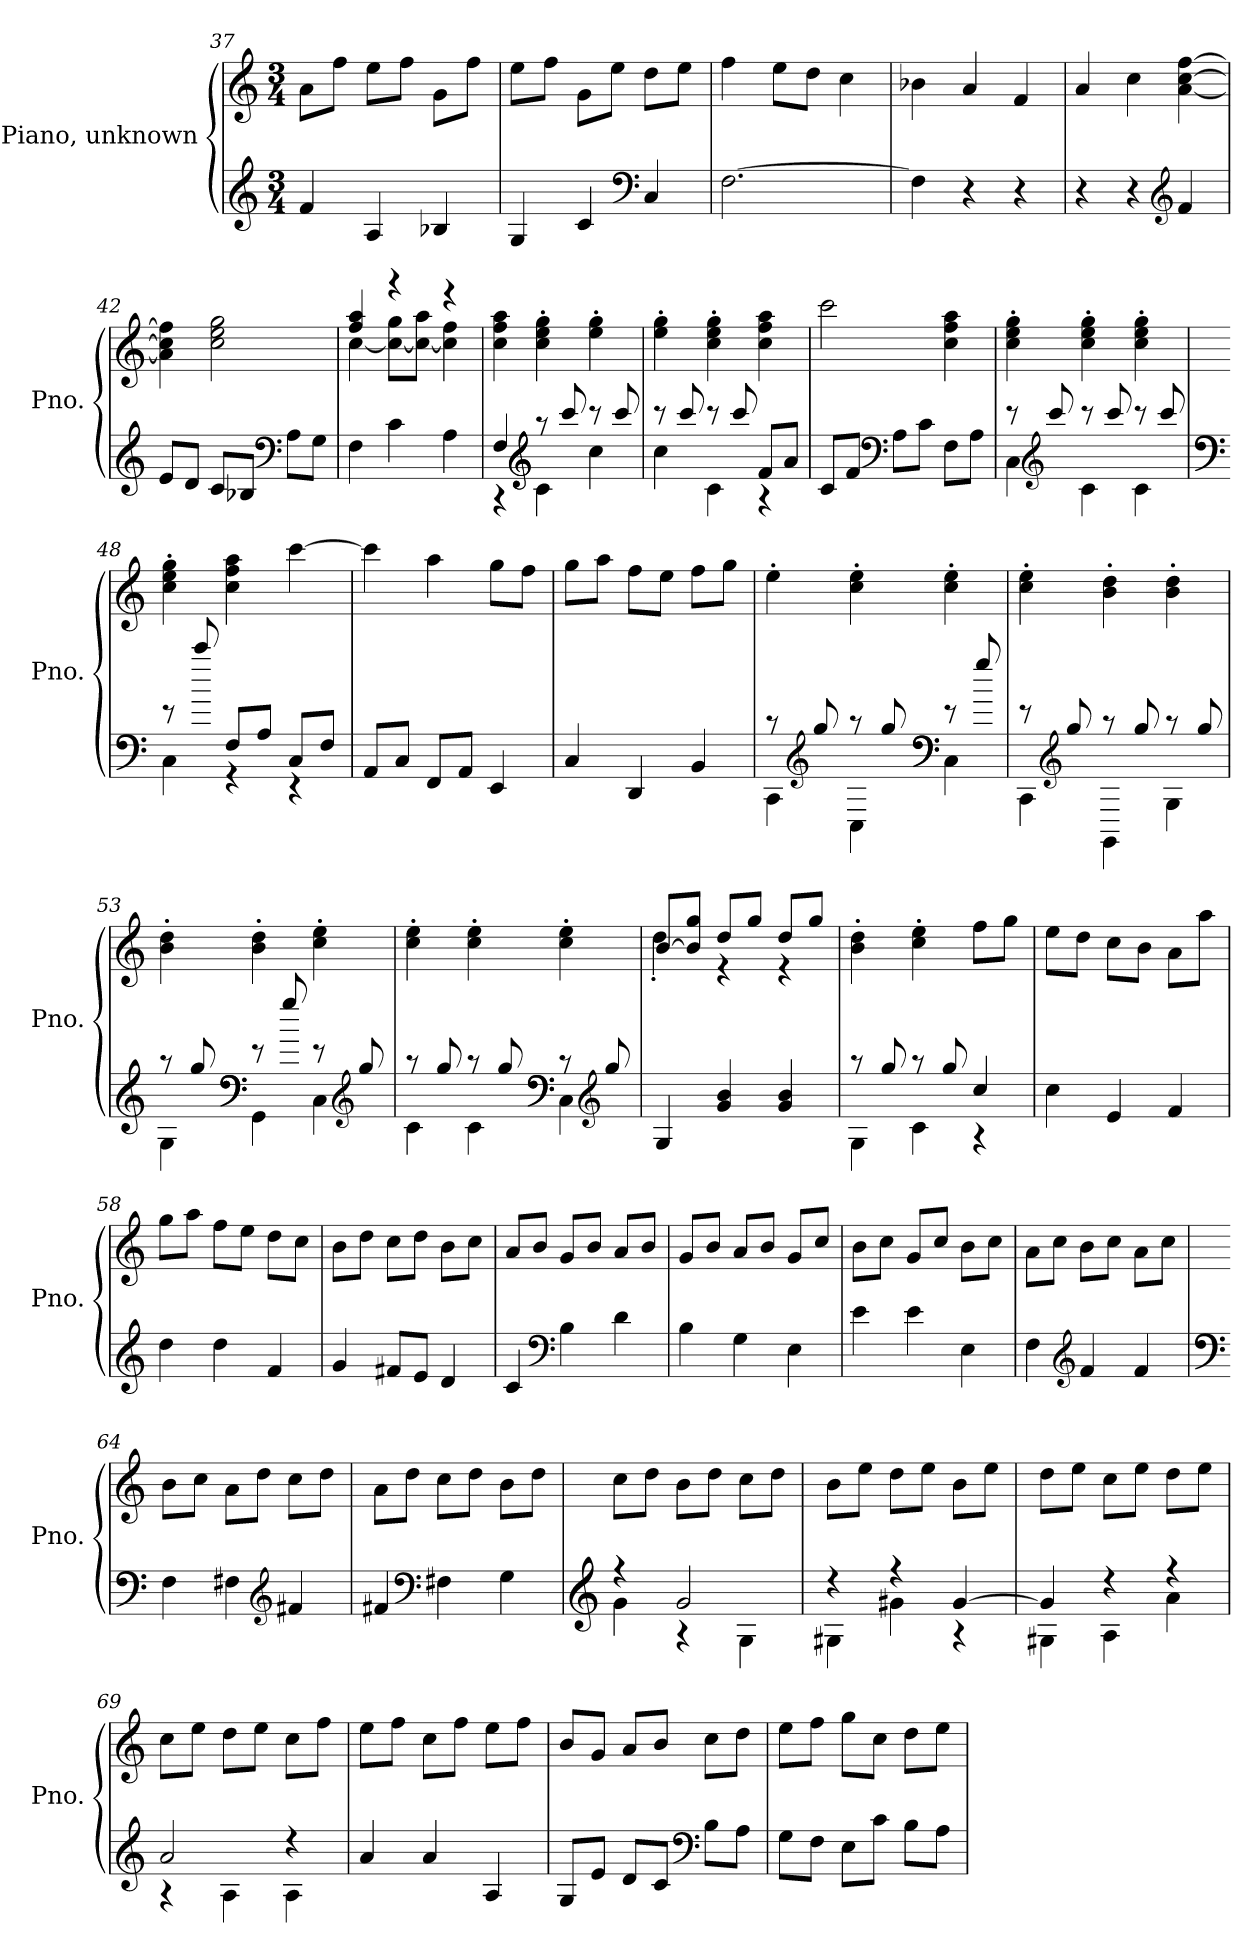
**kern	**kern
*part1	*part1
*staff2	*staff1
*I"Piano, unknown	*
*I'Pno.	*
*clefG2	*clefG2
*k[]	*k[]
*M3/4	*M3/4
=37	=37
4f/	8a\L
.	8ff\J
4A/	8ee\L
.	8ff\J
4B-X/	8g\L
.	8ff\J
=38	=38
4G/	8ee\L
.	8ff\J
4c/	8g\L
.	8ee\J
*clefF4	*
4C/	8dd\L
.	8ee\J
=39	=39
[2.F\	4ff\
.	8ee\L
.	8dd\J
.	4cc\
=40	=40
4F\]	4b-X\
4r	4a/
4r	4f/
!!LO:LB:g=z
=41	=41
4r	4a/
4r	4cc\
*clefG2	*
4f/	[4a\ [4cc\ [4ff\
=42	=42
8e/L	4a\] 4cc\] 4ff\]
8d/J	.
8c/L	2cc\ 2ee\ 2gg\
8B-X/J	.
*clefF4	*
8A\L	.
8G\J	.
=43	=43
*	*^
4F\	4ff/ 4aa/	[4cc\
4c\	4r	8cc\_ 8gg\L
.	.	8cc\_ 8aa\J
4A\	4r	4cc\] 4ff\
*	*v	*v
=44	=44
*^	*
4F/	4r	4cc\ 4ff\ 4aa\
*clefG2	*	*
8r	4c\	4cc\' 4ee\' 4gg\'
8ccc/	.	.
8r	4cc\	4ee\' 4gg\'
8ccc/	.	.
=45	=45	=45
8r	4cc\	4ee\' 4gg\'
8ccc/	.	.
8r	4c\	4cc\' 4ee\' 4gg\'
8ccc/	.	.
8f/L	4r	4cc\ 4ff\ 4aa\
8a/J	.	.
*v	*v	*
!!LO:LB:g=z
=46	=46
8c/L	2ccc\
8f/J	.
*clefF4	*
8A\L	.
8c\J	.
8F\L	4cc\ 4ff\ 4aa\
8A\J	.
=47	=47
*^	*
8r	4C\	4cc\' 4ee\' 4gg\'
*clefG2	*	*
8ccc/	.	.
8r	4c\	4cc\' 4ee\' 4gg\'
8ccc/	.	.
8r	4c\	4cc\' 4ee\' 4gg\'
8ccc/	.	.
=48	=48	=48
*clefF4	*	*
8r	4C\	4cc\' 4ee\' 4gg\'
8ccc/	.	.
8F/L	4r	4cc\ 4ff\ 4aa\
8A/J	.	.
8C/L	4r	[4ccc\
8F/J	.	.
*v	*v	*
=49	=49
8AA/L	4ccc\]
8C/J	.
8FF/L	4aa\
8AA/J	.
4EE/	8gg\L
.	8ff\J
=50	=50
4C/	8gg\L
.	8aa\J
4DD/	8ff\L
.	8ee\J
4BB/	8ff\L
.	8gg\J
!!LO:LB:g=z
=51	=51
*^	*
8r	4CC\	4ee'\
*clefG2	*	*
8gg/	.	.
8r	4C\	4cc\' 4ee\'
8gg/	.	.
*clefF4	*	*
8r	4C\	4cc\' 4ee\'
8gg/	.	.
=52	=52	=52
8r	4CC\	4cc\' 4ee\'
*clefG2	*	*
8gg/	.	.
8r	4GG\	4b\' 4dd\'
8gg/	.	.
8r	4G\	4b\' 4dd\'
8gg/	.	.
=53	=53	=53
8r	4G\	4b\' 4dd\'
8gg/	.	.
*clefF4	*	*
8r	4GG\	4b\' 4dd\'
8gg/	.	.
8r	4C\	4cc\' 4ee\'
*clefG2	*	*
8gg/	.	.
=54	=54	=54
8r	4c\	4cc\' 4ee\'
8gg/	.	.
8r	4c\	4cc\' 4ee\'
8gg/	.	.
*clefF4	*	*
8r	4C\	4cc\' 4ee\'
*clefG2	*	*
8gg/	.	.
*v	*v	*
!!LO:LB:g=z
=55	=55
*	*^
4G/	[8b/L	4dd'\
.	8b/] 8gg/J	.
4g/ 4b/	8dd/L	4r
.	8gg/J	.
4g/ 4b/	8dd/L	4r
.	8gg/J	.
*	*v	*v
=56	=56
*^	*
8r	4G\	4b\' 4dd\'
8gg/	.	.
8r	4c\	4cc\' 4ee\'
8gg/	.	.
4cc/	4r	8ff\L
.	.	8gg\J
*v	*v	*
=57	=57
4cc\	8ee\L
.	8dd\J
4e/	8cc\L
.	8b\J
4f/	8a\L
.	8aa\J
=58	=58
4dd\	8gg\L
.	8aa\J
4dd\	8ff\L
.	8ee\J
4f/	8dd\L
.	8cc\J
=59	=59
4g/	8b\L
.	8dd\J
8f#X/L	8cc\L
8e/J	8dd\J
4d/	8b\L
.	8cc\J
=60	=60
4c/	8a/L
.	8b/J
*clefF4	*
4B\	8g/L
.	8b/J
4d\	8a/L
.	8b/J
!!LO:LB:g=z
=61	=61
4B\	8g/L
.	8b/J
4G\	8a/L
.	8b/J
4E\	8g/L
.	8cc/J
=62	=62
4e\	8b\L
.	8cc\J
4e\	8g/L
.	8cc/J
4E\	8b\L
.	8cc\J
=63	=63
4F\	8a\L
.	8cc\J
*clefG2	*
4f/	8b\L
.	8cc\J
4f/	8a\L
.	8cc\J
=64	=64
*clefF4	*
4F\	8b\L
.	8cc\J
4F#X\	8a\L
.	8dd\J
*clefG2	*
4f#X/	8cc\L
.	8dd\J
=65	=65
4f#X/	8a\L
.	8dd\J
*clefF4	*
4F#X\	8cc\L
.	8dd\J
4G\	8b\L
.	8dd\J
!!LO:PB:g=z
=66	=66
*clefG2	*
*^	*
4r	4g\	8cc\L
.	.	8dd\J
2g/	4r	8b\L
.	.	8dd\J
.	4G\	8cc\L
.	.	8dd\J
=67	=67	=67
4r	4G#X\	8b\L
.	.	8ee\J
4r	4g#X\	8dd\L
.	.	8ee\J
[4g#/	4r	8b\L
.	.	8ee\J
=68	=68	=68
4g#/]	4G#X\	8dd\L
.	.	8ee\J
4r	4A\	8cc\L
.	.	8ee\J
4r	4a\	8dd\L
.	.	8ee\J
=69	=69	=69
2a/	4r	8cc\L
.	.	8ee\J
.	4A\	8dd\L
.	.	8ee\J
4r	4A\	8cc\L
.	.	8ff\J
*v	*v	*
=70	=70
4a/	8ee\L
.	8ff\J
4a/	8cc\L
.	8ff\J
4A/	8ee\L
.	8ff\J
=71	=71
8G/L	8b/L
8e/J	8g/J
8d/L	8a/L
8c/J	8b/J
*clefF4	*
8B\L	8cc\L
8A\J	8dd\J
!!LO:LB:g=z
=72	=72
8G\L	8ee\L
8F\J	8ff\J
8E\L	8gg\L
8c\J	8cc\J
8B\L	8dd\L
8A\J	8ee\J
=	=
*-	*-
